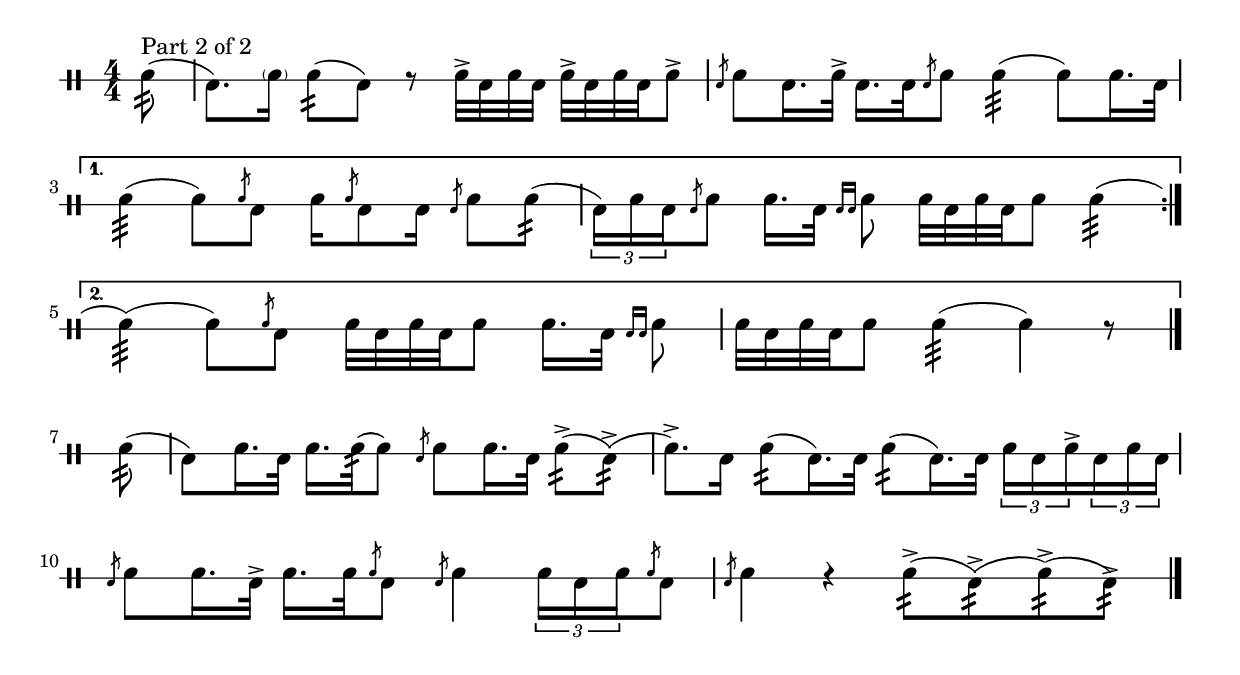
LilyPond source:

\version "2.18.2"

\include "lilydrum.ly"

\score {
    \drums {
        \time 4/4

        % Part 1
		\repeat volta 2 {
		\partial 8
				d8:32)(^"Part 2 of 2" |
				g8.) \parenthesize d16	d8:32( g8)	r8  d32-> \dr g d g	d-> g d g d8-> \fr |
				\flamd d8 g16. d32->	g16. g32 \flamd d8	d4:32(	d8) d16. g32 |
		}
		\alternative {
			{
			\break
			\set Timing.measureLength = #(ly:make-moment 4/4)
				d4:32(	d8) \flamg g8	d16 \flamg g8 g16	\flamd d8 d8:32( |
			\set Timing.measureLength = #(ly:make-moment 8/8)
				\tuplet 3/2 { g16) d g } \flamd d8	d16. g32 \dragd d8	d32 g d g d8	d4:32(
			}
			{
			\break
			\set Timing.measureLength = #(ly:make-moment 4/4)
				d4:32)(	d8) \flamg g8	d32 g d g d8	d16. g32  \dragd d8 |
			\set Timing.measureLength = #(ly:make-moment 7/8)
				d32 g d g d8	d4:32(	d4)	r8
			}
		}
		\bar "|."
	\break
        % Part 2 ( Part 2.2 = Part 1)
			\set Timing.measureLength = #(ly:make-moment 1/8)
				d8:32( |
			\set Timing.measureLength = #(ly:make-moment 4/4)
				g8) d16. g32	d16. d32:128( d8)	\flamd d8 d16. g32	d8:32(-> g8:32)(-> |
				d8.)-> g16	d8:32( g16.) g32	d8:32( g16.) g32	\tuplet 3/2 { d16 g d-> } \tuplet 3/2 { g d g } |
			\break
				\flamd d8 d16. g32->	d16. d32 \flamg g8	\flamd d4	\tuplet 3/2 { d16 g d } \flamg g8 |
				\flamd d4	r4	d8:32(-> g8:32)(->	d8:32)(-> g8:32)(-> \bar "|."


    }% End of drums %

	\header {
		title = "Wings"
		meter = "Quick March"
		composer = ""
		instrument = "Side"
	}
}